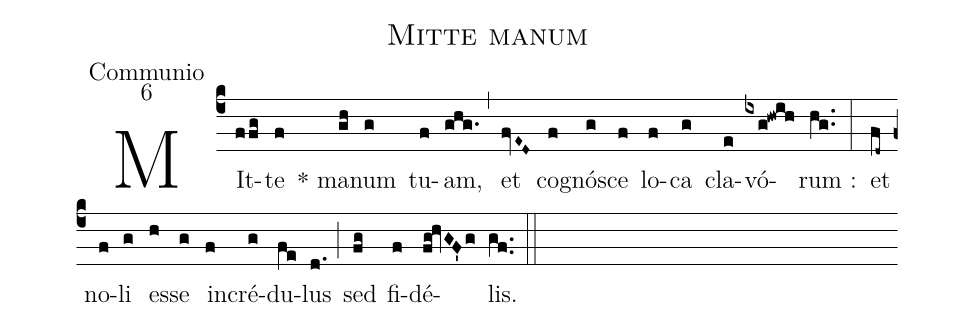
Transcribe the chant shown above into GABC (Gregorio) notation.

name:Mitte manum;
office-part:Communio;
mode:6;
%%
(c4) MIt(ffg)te(f) * ma(gh)num(g) tu(f)am,(ghg.) (,) et(fvE~D~) co(f)gnó(g)sce(f) lo(f)ca(g) cla(e)vó(ixg!hwih)rum :(hg..) (:) et(fd~) no(f)li(g) es(h)se(g) in(f)cré(g)du(fe)lus(d.) (;) sed(fg) fi(f)dé(fg!hvGF'g)lis.(gf..) (::)
